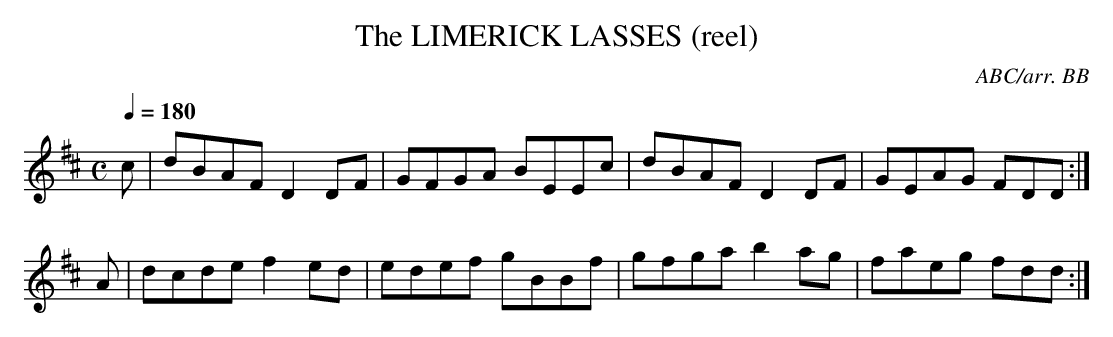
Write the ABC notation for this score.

X:1
T:LIMERICK LASSES (reel), The
C:ABC/arr. BB
Y:"quick and well marked"
lacking the third part that evidently has been added over
the years.
Q:1/4=180
L:1/8
M:C
K:D
c|dBAF D2DF|GFGA BEEc|dBAF D2DF|GEAG FDD :|
A|dcde f2ed|edef gBBf|gfga b2ag|faeg fdd :|
